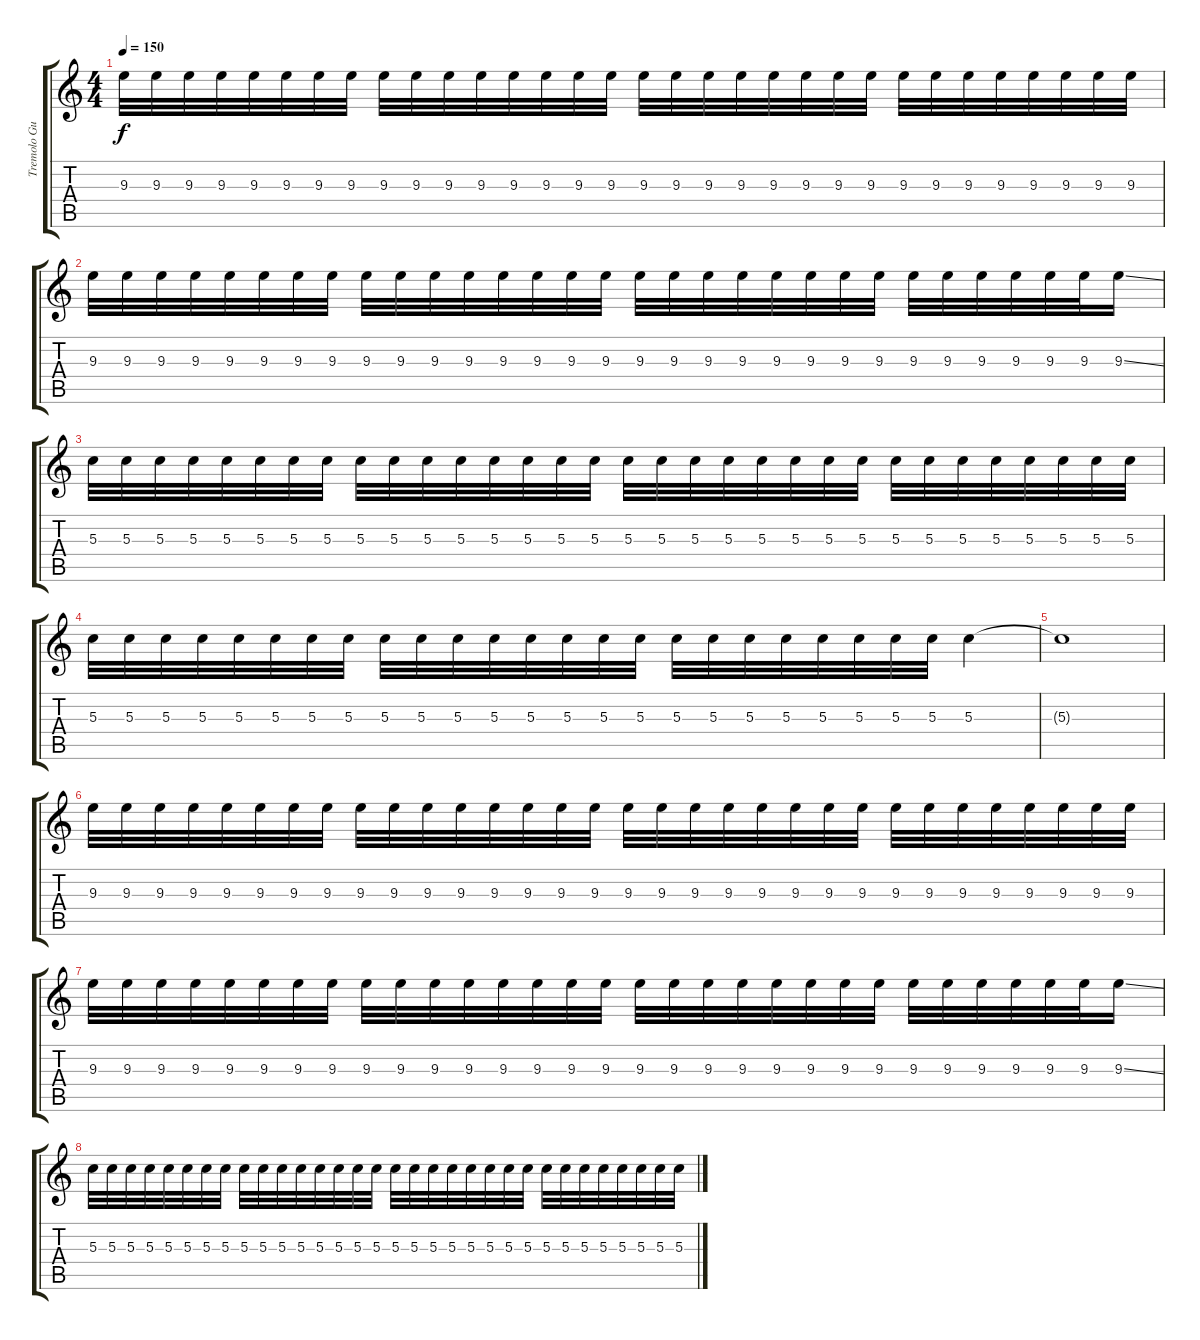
\track ("Tremolo Guitar" "Tremolo Gu") {instrument electricguitarjazz}
\staff {score tabs}
\tuning (E4 B3 G3 D3 A2 E2) {hide}
\ts (4 4)
\tempo 150
\clef g2
\ks c
9.3.32{dy f instrument electricguitarjazz} 9.3.32 9.3.32 9.3.32 9.3.32 9.3.32 9.3.32 9.3.32 9.3.32 9.3.32 9.3.32 9.3.32 9.3.32 9.3.32 9.3.32 9.3.32 9.3.32 9.3.32 9.3.32 9.3.32 9.3.32 9.3.32 9.3.32 9.3.32 9.3.32 9.3.32 9.3.32 9.3.32 9.3.32 9.3.32 9.3.32 9.3.32 |
9.3.32 9.3.32 9.3.32 9.3.32 9.3.32 9.3.32 9.3.32 9.3.32 9.3.32 9.3.32 9.3.32 9.3.32 9.3.32 9.3.32 9.3.32 9.3.32 9.3.32 9.3.32 9.3.32 9.3.32 9.3.32 9.3.32 9.3.32 9.3.32 9.3.32 9.3.32 9.3.32 9.3.32 9.3.32 9.3.32 9.3{ss}.16 |
5.3.32 5.3.32 5.3.32 5.3.32 5.3.32 5.3.32 5.3.32 5.3.32 5.3.32 5.3.32 5.3.32 5.3.32 5.3.32 5.3.32 5.3.32 5.3.32 5.3.32 5.3.32 5.3.32 5.3.32 5.3.32 5.3.32 5.3.32 5.3.32 5.3.32 5.3.32 5.3.32 5.3.32 5.3.32 5.3.32 5.3.32 5.3.32 |
5.3.32 5.3.32 5.3.32 5.3.32 5.3.32 5.3.32 5.3.32 5.3.32 5.3.32 5.3.32 5.3.32 5.3.32 5.3.32 5.3.32 5.3.32 5.3.32 5.3.32 5.3.32 5.3.32 5.3.32 5.3.32 5.3.32 5.3.32 5.3.32 5.3.4 |
5.3{t}.1 |
9.3.32 9.3.32 9.3.32 9.3.32 9.3.32 9.3.32 9.3.32 9.3.32 9.3.32 9.3.32 9.3.32 9.3.32 9.3.32 9.3.32 9.3.32 9.3.32 9.3.32 9.3.32 9.3.32 9.3.32 9.3.32 9.3.32 9.3.32 9.3.32 9.3.32 9.3.32 9.3.32 9.3.32 9.3.32 9.3.32 9.3.32 9.3.32 |
9.3.32 9.3.32 9.3.32 9.3.32 9.3.32 9.3.32 9.3.32 9.3.32 9.3.32 9.3.32 9.3.32 9.3.32 9.3.32 9.3.32 9.3.32 9.3.32 9.3.32 9.3.32 9.3.32 9.3.32 9.3.32 9.3.32 9.3.32 9.3.32 9.3.32 9.3.32 9.3.32 9.3.32 9.3.32 9.3.32 9.3{ss}.16 |
5.3.32 5.3.32 5.3.32 5.3.32 5.3.32 5.3.32 5.3.32 5.3.32 5.3.32 5.3.32 5.3.32 5.3.32 5.3.32 5.3.32 5.3.32 5.3.32 5.3.32 5.3.32 5.3.32 5.3.32 5.3.32 5.3.32 5.3.32 5.3.32 5.3.32 5.3.32 5.3.32 5.3.32 5.3.32 5.3.32 5.3.32 5.3.32
